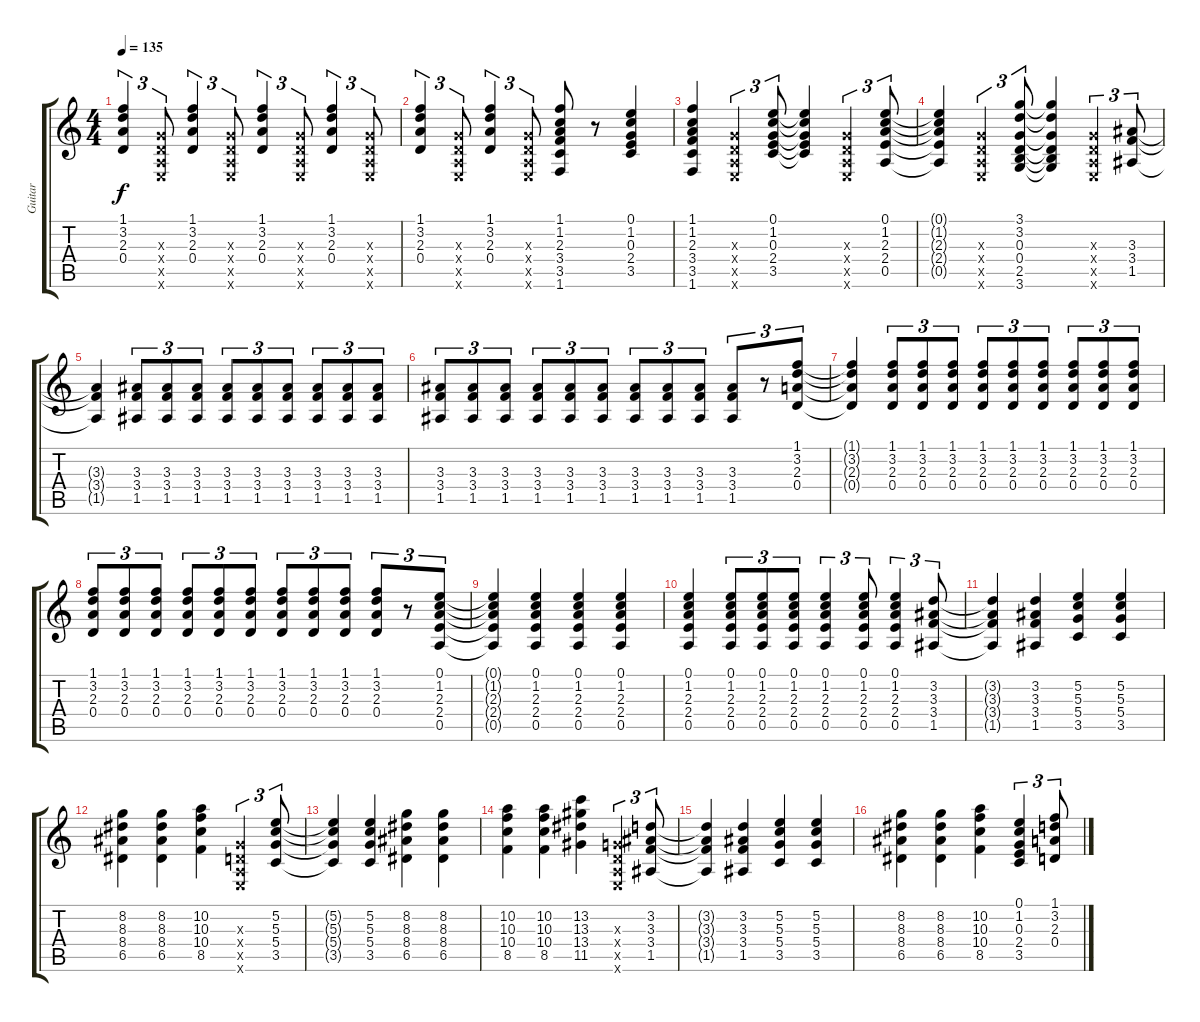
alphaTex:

\track ("Guitar" "Guitar") {instrument acousticguitarsteel}
\staff {score tabs}
\tuning (E4 B3 G3 D3 A2 E2) {hide}
\ts (4 4)
\tempo 135
\clef g2
\ks c
(1.1 3.2 2.3 0.4).4{tu (3 2) dy f} (0.3{x} 0.4{x} 0.5{x} 0.6{x}).8{tu (3 2)} (1.1 3.2 2.3 0.4).4{tu (3 2)} (0.3{x} 0.4{x} 0.5{x} 0.6{x}).8{tu (3 2)} (1.1 3.2 2.3 0.4).4{tu (3 2)} (0.3{x} 0.4{x} 0.5{x} 0.6{x}).8{tu (3 2)} (1.1 3.2 2.3 0.4).4{tu (3 2)} (0.3{x} 0.4{x} 0.5{x} 0.6{x}).8{tu (3 2)} |
(1.1 3.2 2.3 0.4).4{tu (3 2)} (0.3{x} 0.4{x} 0.5{x} 0.6{x}).8{tu (3 2)} (1.1 3.2 2.3 0.4).4{tu (3 2)} (0.3{x} 0.4{x} 0.5{x} 0.6{x}).8{tu (3 2)} (1.1 1.2 2.3 3.4 3.5 1.6).8 r.8 (0.1 1.2 0.3 2.4 3.5).4 |
(1.1 1.2 2.3 3.4 3.5 1.6).4 (0.3{x} 0.4{x} 0.5{x} 0.6{x}).4{tu (3 2)} (0.1 1.2 0.3 2.4 3.5).8{tu (3 2)} (0.1{t} 1.2{t} 0.3{t} 2.4{t} 3.5{t}).4 (0.3{x} 0.4{x} 0.5{x} 0.6{x}).4{tu (3 2)} (0.1 1.2 2.3 2.4 0.5).8{tu (3 2)} |
(0.1{t} 1.2{t} 2.3{t} 2.4{t} 0.5{t}).4 (0.3{x} 0.4{x} 0.5{x} 0.6{x}).4{tu (3 2)} (3.1 3.2 0.3 0.4 2.5 3.6).8{tu (3 2)} (3.1{t} 3.2{t} 0.3{t} 0.4{t} 2.5{t} 3.6{t}).4 (0.3{x} 0.4{x} 0.5{x} 0.6{x}).4{tu (3 2)} (3.3 3.4 1.5).8{tu (3 2)} |
(3.3{t} 3.4{t} 1.5{t}).4 (3.3 3.4 1.5).8{tu (3 2) volume 8} (3.3 3.4 1.5).8{tu (3 2) volume 16} (3.3 3.4 1.5).8{tu (3 2)} (3.3 3.4 1.5).8{tu (3 2)} (3.3 3.4 1.5).8{tu (3 2)} (3.3 3.4 1.5).8{tu (3 2)} (3.3 3.4 1.5).8{tu (3 2)} (3.3 3.4 1.5).8{tu (3 2)} (3.3 3.4 1.5).8{tu (3 2)} |
(3.3 3.4 1.5).8{tu (3 2)} (3.3 3.4 1.5).8{tu (3 2)} (3.3 3.4 1.5).8{tu (3 2)} (3.3 3.4 1.5).8{tu (3 2)} (3.3 3.4 1.5).8{tu (3 2)} (3.3 3.4 1.5).8{tu (3 2)} (3.3 3.4 1.5).8{tu (3 2)} (3.3 3.4 1.5).8{tu (3 2)} (3.3 3.4 1.5).8{tu (3 2)} (3.3 3.4 1.5).8{tu (3 2)} r.8{tu (3 2)} (1.1 3.2 2.3 0.4).8{tu (3 2)} |
(1.1{t} 3.2{t} 2.3{t} 0.4{t}).4 (1.1 3.2 2.3 0.4).8{tu (3 2) volume 8} (1.1 3.2 2.3 0.4).8{tu (3 2) volume 16} (1.1 3.2 2.3 0.4).8{tu (3 2)} (1.1 3.2 2.3 0.4).8{tu (3 2)} (1.1 3.2 2.3 0.4).8{tu (3 2)} (1.1 3.2 2.3 0.4).8{tu (3 2)} (1.1 3.2 2.3 0.4).8{tu (3 2)} (1.1 3.2 2.3 0.4).8{tu (3 2)} (1.1 3.2 2.3 0.4).8{tu (3 2)} |
(1.1 3.2 2.3 0.4).8{tu (3 2)} (1.1 3.2 2.3 0.4).8{tu (3 2)} (1.1 3.2 2.3 0.4).8{tu (3 2)} (1.1 3.2 2.3 0.4).8{tu (3 2)} (1.1 3.2 2.3 0.4).8{tu (3 2)} (1.1 3.2 2.3 0.4).8{tu (3 2)} (1.1 3.2 2.3 0.4).8{tu (3 2)} (1.1 3.2 2.3 0.4).8{tu (3 2)} (1.1 3.2 2.3 0.4).8{tu (3 2)} (1.1 3.2 2.3 0.4).8{tu (3 2)} r.8{tu (3 2)} (0.1 1.2 2.3 2.4 0.5).8{tu (3 2)} |
(0.1{t} 1.2{t} 2.3{t} 2.4{t} 0.5{t}).4 (0.1 1.2 2.3 2.4 0.5).4{volume 8} (0.1 1.2 2.3 2.4 0.5).4{volume 16} (0.1 1.2 2.3 2.4 0.5).4 |
(0.1 1.2 2.3 2.4 0.5).4 (0.1 1.2 2.3 2.4 0.5).8{tu (3 2)} (0.1 1.2 2.3 2.4 0.5).8{tu (3 2)} (0.1 1.2 2.3 2.4 0.5).8{tu (3 2)} (0.1 1.2 2.3 2.4 0.5).4{tu (3 2)} (0.1 1.2 2.3 2.4 0.5).8{tu (3 2)} (0.1 1.2 2.3 2.4 0.5).4{tu (3 2)} (3.2 3.3 3.4 1.5).8{tu (3 2)} |
(3.2{t} 3.3{t} 3.4{t} 1.5{t}).4 (3.2 3.3 3.4 1.5).4 (5.2 5.3 5.4 3.5).4 (5.2 5.3 5.4 3.5).4 |
(8.2 8.3 8.4 6.5).4 (8.2 8.3 8.4 6.5).4 (10.2 10.3 10.4 8.5).4 (0.3{x} 0.4{x} 0.5{x} 0.6{x}).4{tu (3 2)} (5.2 5.3 5.4 3.5).8{tu (3 2)} |
(5.2{t} 5.3{t} 5.4{t} 3.5{t}).4 (5.2 5.3 5.4 3.5).4 (8.2 8.3 8.4 6.5).4 (8.2 8.3 8.4 6.5).4 |
(10.2 10.3 10.4 8.5).4 (10.2 10.3 10.4 8.5).4 (13.2 13.3 13.4 11.5).4 (0.3{x} 0.4{x} 0.5{x} 0.6{x}).4{tu (3 2)} (3.2 3.3 3.4 1.5).8{tu (3 2)} |
(3.2{t} 3.3{t} 3.4{t} 1.5{t}).4 (3.2 3.3 3.4 1.5).4 (5.2 5.3 5.4 3.5).4 (5.2 5.3 5.4 3.5).4 |
(8.2 8.3 8.4 6.5).4 (8.2 8.3 8.4 6.5).4 (10.2 10.3 10.4 8.5).4 (0.1 1.2 0.3 2.4 3.5).4{tu (3 2)} (1.1 3.2 2.3 0.4).8{tu (3 2)}
